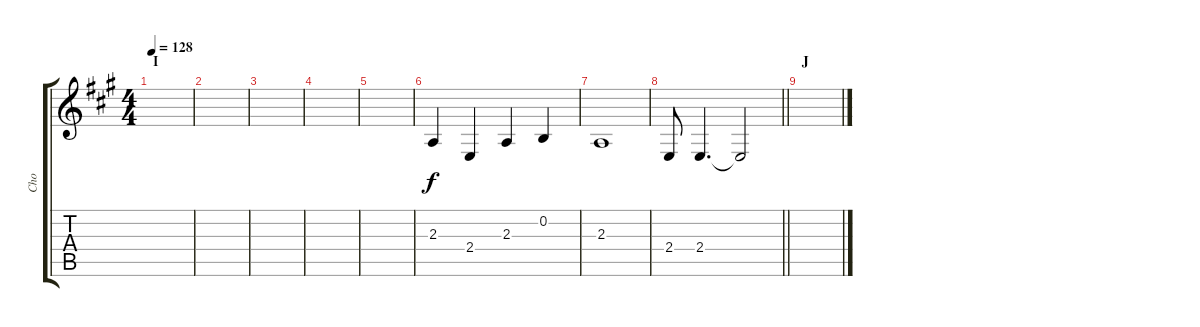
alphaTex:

\track ("Cho" "Cho") {instrument tenorsax}
\staff {score tabs}
\tuning (E4 B3 G3 D3 A2 E2) {hide}
\ts (4 4)
\section ("" "I")
\tempo 128
\clef g2
\ks a
|
|
|
|
|
2.3.4 2.4.4 2.3.4 0.2.4 |
2.3.1 |
\barLineRight lightlight
2.4.8 2.4.4{d} 2.4{t}.2 |
\section ("" "J")
